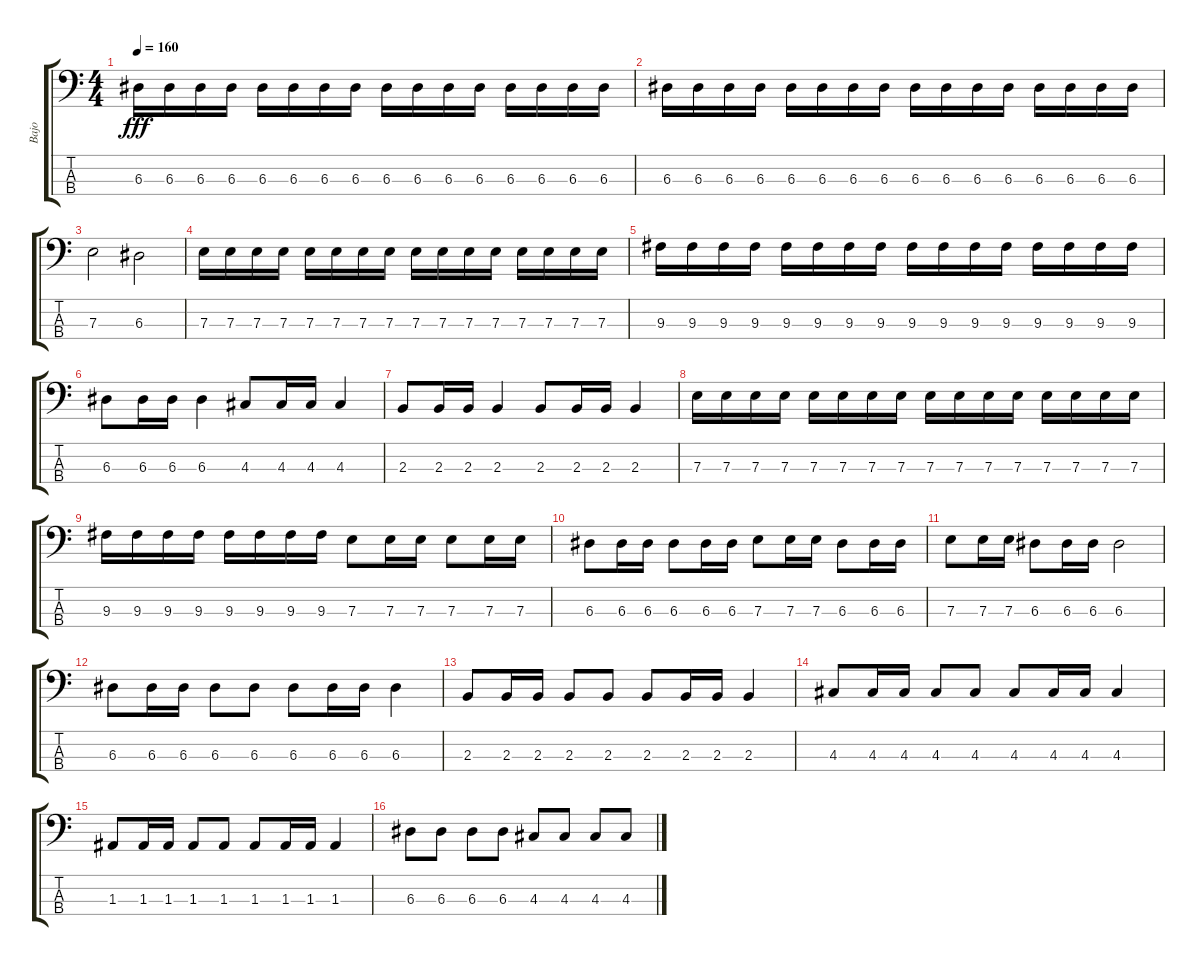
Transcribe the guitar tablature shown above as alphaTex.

\track ("Bajo" "Bajo") {instrument electricbassfinger}
\staff {score tabs}
\tuning (G2 D2 A1 E1) {hide}
\ts (4 4)
\tempo 160
\clef f4
\ks c
6.3.16{dy fff} 6.3.16 6.3.16 6.3.16 6.3.16 6.3.16 6.3.16 6.3.16 6.3.16 6.3.16 6.3.16 6.3.16 6.3.16 6.3.16 6.3.16 6.3.16 |
6.3.16 6.3.16 6.3.16 6.3.16 6.3.16 6.3.16 6.3.16 6.3.16 6.3.16 6.3.16 6.3.16 6.3.16 6.3.16 6.3.16 6.3.16 6.3.16 |
7.3.2 6.3.2 |
7.3.16 7.3.16 7.3.16 7.3.16 7.3.16 7.3.16 7.3.16 7.3.16 7.3.16 7.3.16 7.3.16 7.3.16 7.3.16 7.3.16 7.3.16 7.3.16 |
9.3.16 9.3.16 9.3.16 9.3.16 9.3.16 9.3.16 9.3.16 9.3.16 9.3.16 9.3.16 9.3.16 9.3.16 9.3.16 9.3.16 9.3.16 9.3.16 |
6.3.8 6.3.16 6.3.16 6.3.4 4.3.8 4.3.16 4.3.16 4.3.4 |
2.3.8 2.3.16 2.3.16 2.3.4 2.3.8 2.3.16 2.3.16 2.3.4 |
7.3.16 7.3.16 7.3.16 7.3.16 7.3.16 7.3.16 7.3.16 7.3.16 7.3.16 7.3.16 7.3.16 7.3.16 7.3.16 7.3.16 7.3.16 7.3.16 |
9.3.16 9.3.16 9.3.16 9.3.16 9.3.16 9.3.16 9.3.16 9.3.16 7.3.8 7.3.16 7.3.16 7.3.8 7.3.16 7.3.16 |
6.3.8 6.3.16 6.3.16 6.3.8 6.3.16 6.3.16 7.3.8 7.3.16 7.3.16 6.3.8 6.3.16 6.3.16 |
7.3.8 7.3.16 7.3.16 6.3.8 6.3.16 6.3.16 6.3.2 |
6.3.8 6.3.16 6.3.16 6.3.8 6.3.8 6.3.8 6.3.16 6.3.16 6.3.4 |
2.3.8 2.3.16 2.3.16 2.3.8 2.3.8 2.3.8 2.3.16 2.3.16 2.3.4 |
4.3.8 4.3.16 4.3.16 4.3.8 4.3.8 4.3.8 4.3.16 4.3.16 4.3.4 |
1.3.8 1.3.16 1.3.16 1.3.8 1.3.8 1.3.8 1.3.16 1.3.16 1.3.4 |
6.3.8 6.3.8 6.3.8 6.3.8 4.3.8 4.3.8 4.3.8 4.3.8
